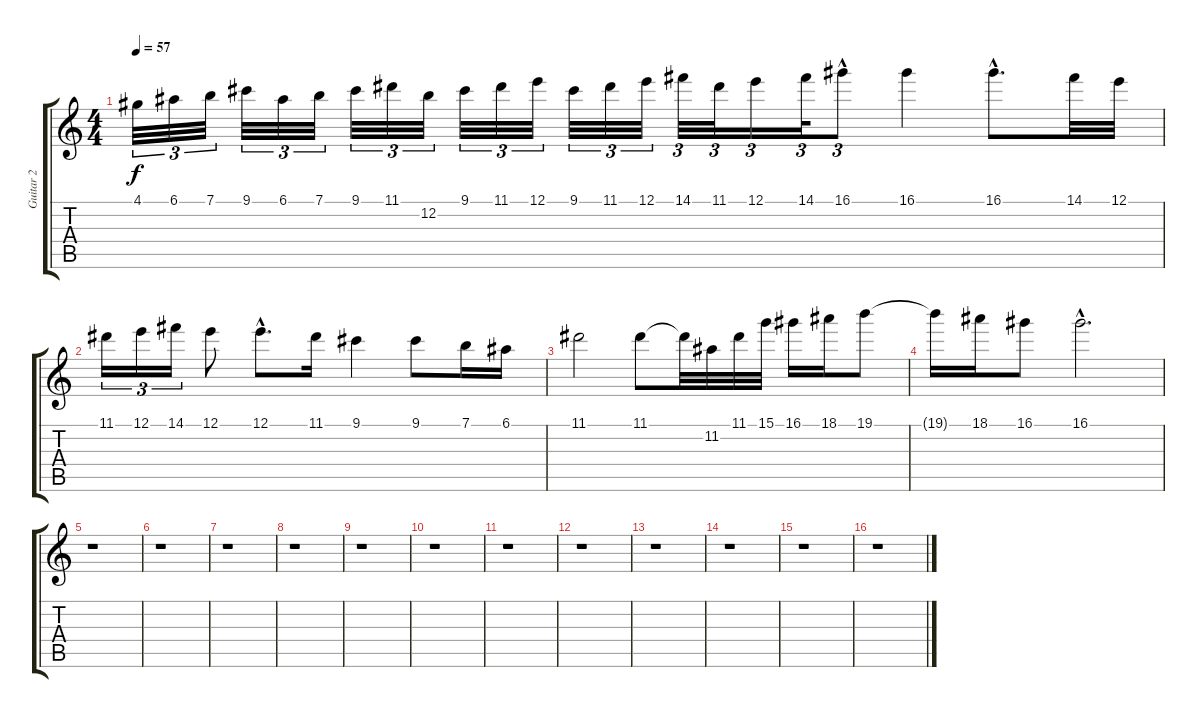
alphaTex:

\track ("Guitar 2" "Guitar 2") {instrument electricguitarjazz}
\staff {score tabs}
\tuning (E4 B3 G3 D3 A2 E2) {hide}
\ts (4 4)
\tempo 57
\clef g2
\ks c
4.1.32{tu (3 2) dy f} 6.1.32{tu (3 2)} 7.1.32{tu (3 2)} 9.1.32{tu (3 2)} 6.1.32{tu (3 2)} 7.1.32{tu (3 2)} 9.1.32{tu (3 2)} 11.1.32{tu (3 2)} 12.2.32{tu (3 2)} 9.1.32{tu (3 2)} 11.1.32{tu (3 2)} 12.1.32{tu (3 2)} 9.1.32{tu (3 2)} 11.1.32{tu (3 2)} 12.1.32{tu (3 2)} 14.1.32{tu (3 2)} 11.1.32{tu (3 2)} 12.1.16{tu (3 2)} 14.1.32{tu (3 2)} 16.1{hac}.8{tu (3 2)} 16.1.4 16.1{hac}.8{d} 14.1.32 12.1.32 |
11.1.16{tu (3 2)} 12.1.16{tu (3 2)} 14.1.16{tu (3 2)} 12.1.8 12.1{hac}.8{d} 11.1.16 9.1.4 9.1.8 7.1.16 6.1.16 |
11.1.2 11.1.8 11.1{t}.32 11.2.32 11.1.32 15.1.32 16.1.16 18.1.16 19.1.8 |
19.1{t}.16 18.1.16 16.1.8 16.1{hac}.2{d} |
r.1 |
r.1 |
r.1 |
r.1 |
r.1 |
r.1 |
r.1 |
r.1 |
r.1 |
r.1 |
r.1 |
r.1
